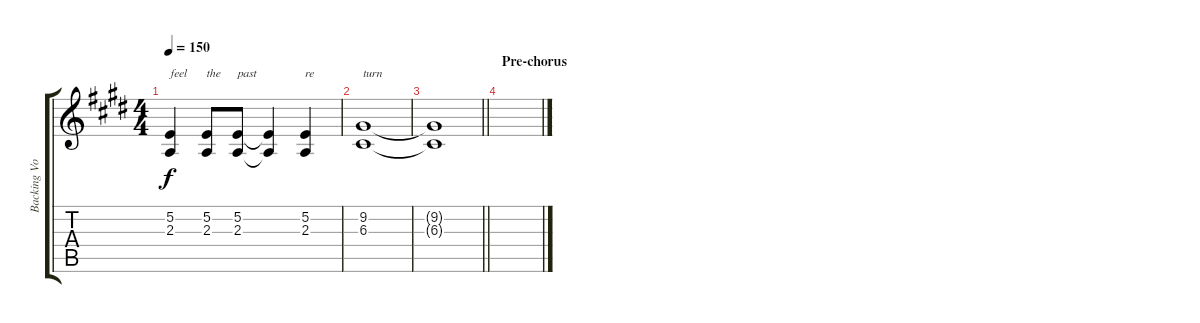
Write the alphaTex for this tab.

\track ("Backing Vocals" "Backing Vo") {instrument choiraahs}
\staff {score tabs}
\tuning (E4 B3 G3 D3 A2 E2) {hide}
\ts (4 4)
\tempo 150
\clef g2
\ks c#minor
(5.2 2.3).4{txt "feel" dy f} (5.2 2.3).8{txt "the"} (5.2 2.3).8{txt "past"} (5.2{t} 2.3{t}).4 (5.2 2.3).4{txt "re"} |
(9.2 6.3).1{txt "turn"} |
\barLineRight lightlight
(9.2{t} 6.3{t}).1 |
\section ("" "Pre-chorus")
